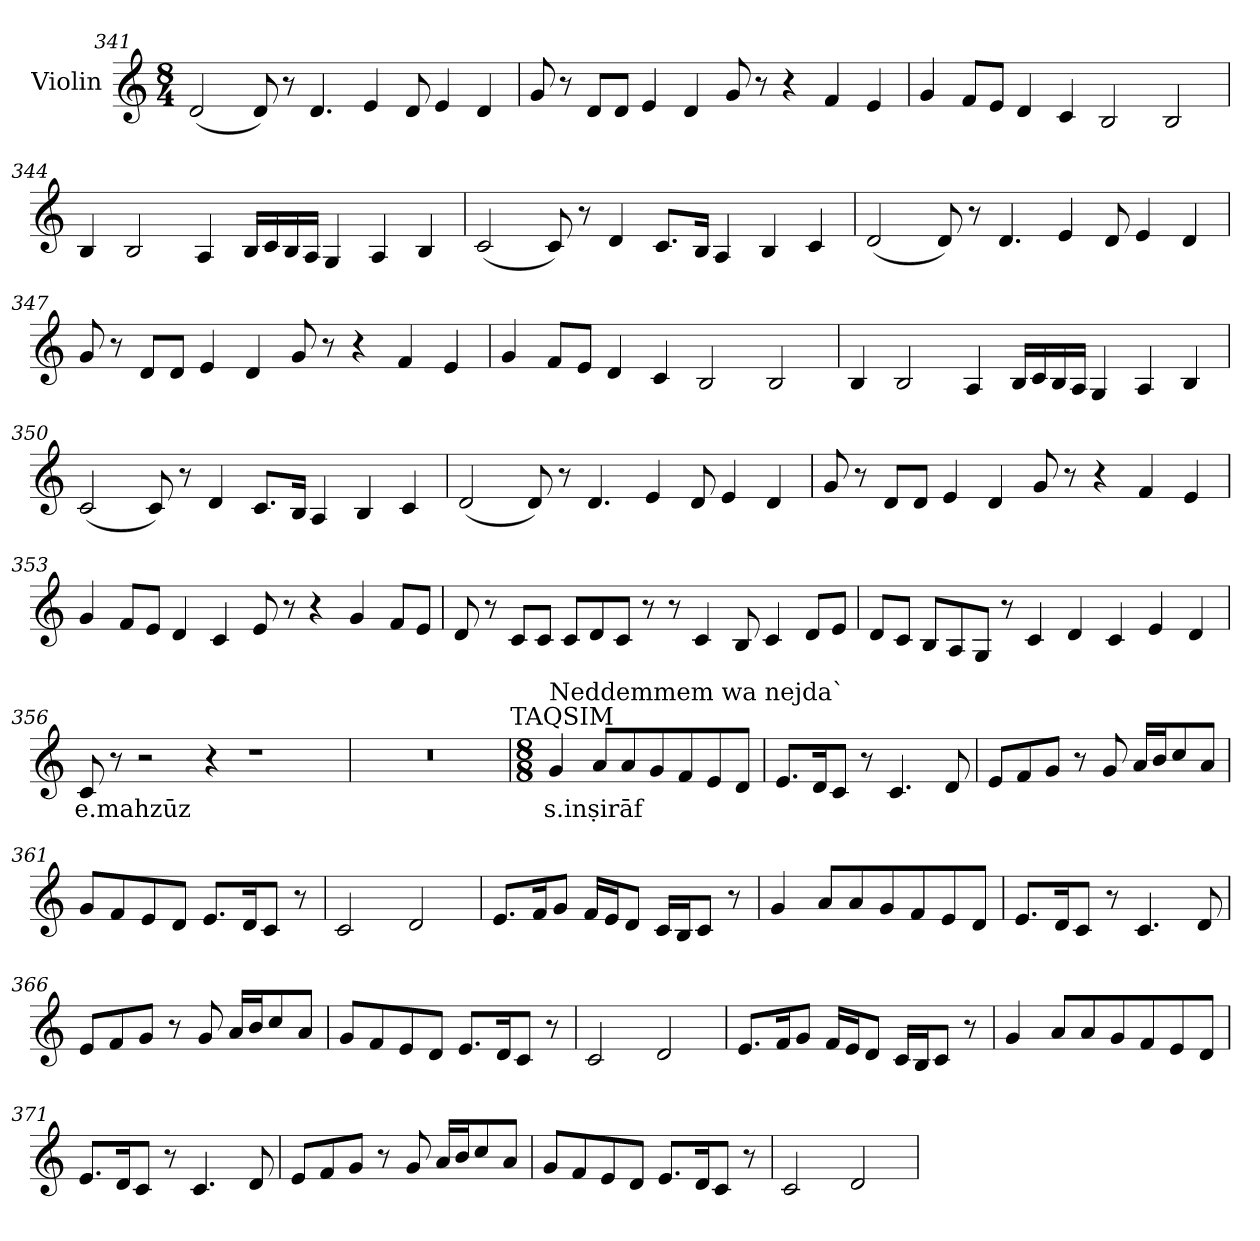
**kern	**text
*part1	*part1
*staff1	*staff1
*I"Violin	*
*clefG2	*
*k[]	*
*M8/4	*
=341	=341
(<2d/	.
8d/)	.
8r	.
4.d/	.
4e/	.
8d/	.
4e/	.
4d/	.
=342	=342
8g/	.
8r	.
8d/L	.
8d/J	.
4e/	.
4d/	.
8g/	.
8r	.
4r	.
4f/	.
4e/	.
!!LO:LB:g=z
=343	=343
4g/	.
8f/L	.
8e/J	.
4d/	.
4c/	.
2B/	.
2B/	.
=344	=344
4B/	.
2B/	.
4A/	.
16B/LL	.
16c/	.
16B/	.
16A/JJ	.
4G/	.
4A/	.
4B/	.
=345	=345
(<2c/	.
8c/)	.
8r	.
4d/	.
8.c/L	.
16B/Jk	.
4A/	.
4B/	.
4c/	.
!!LO:LB:g=z
=346	=346
(<2d/	.
8d/)	.
8r	.
4.d/	.
4e/	.
8d/	.
4e/	.
4d/	.
=347	=347
8g/	.
8r	.
8d/L	.
8d/J	.
4e/	.
4d/	.
8g/	.
8r	.
4r	.
4f/	.
4e/	.
=348	=348
4g/	.
8f/L	.
8e/J	.
4d/	.
4c/	.
2B/	.
2B/	.
!!LO:LB:g=z
=349	=349
4B/	.
2B/	.
4A/	.
16B/LL	.
16c/	.
16B/	.
16A/JJ	.
4G/	.
4A/	.
4B/	.
=350	=350
(<2c/	.
8c/)	.
8r	.
4d/	.
8.c/L	.
16B/Jk	.
4A/	.
4B/	.
4c/	.
!!LO:LB:g=z
=351	=351
(<2d/	.
8d/)	.
8r	.
4.d/	.
4e/	.
8d/	.
4e/	.
4d/	.
=352	=352
8g/	.
8r	.
8d/L	.
8d/J	.
4e/	.
4d/	.
8g/	.
8r	.
4r	.
4f/	.
4e/	.
!!LO:LB:g=z
=353	=353
4g/	.
8f/L	.
8e/J	.
4d/	.
4c/	.
8e/	.
8r	.
4r	.
4g/	.
8f/L	.
8e/J	.
=354	=354
8d/	.
8r	.
8c/L	.
8c/J	.
8c/L	.
8d/	.
8c/J	.
8r	.
8r	.
4c/	.
8B/	.
4c/	.
8d/L	.
8e/J	.
!!LO:LB:g=z
=355	=355
8d/L	.
8c/J	.
8B/L	.
8A/	.
8G/J	.
8r	.
4c/	.
4d/	.
4c/	.
4e/	.
4d/	.
=356	=356
!	!LO:LY:b
8c/	e.mahzūz
8r	.
2r	.
4r	.
1r	.
=357	=357
0r	.
!LO:TX:a:t=TAQSIM	!
=358	=358
*M8/8	*
*MM40	*
!LO:TX:a:t=Neddemmem wa nejda`	!
!	!LO:LY:b
4g/	s.inṣirāf
8a/L	.
8a/	.
8g/	.
8f/	.
8e/	.
8d/J	.
!!LO:PB:g=z
=359	=359
8.e/L	.
16d/K	.
8c/J	.
8r	.
4.c/	.
8d/	.
=360	=360
8e/L	.
8f/	.
8g/J	.
8r	.
8g/	.
16a/LL	.
16b/J	.
8cc/	.
8a/J	.
=361	=361
8g/L	.
8f/	.
8e/	.
8d/J	.
8.e/L	.
16d/K	.
8c/J	.
8r	.
=362	=362
2c/	.
2d/	.
!!LO:LB:g=z
=363	=363
8.e/L	.
16f/K	.
8g/J	.
16f/LL	.
16e/J	.
8d/J	.
16c/LL	.
16B/J	.
8c/J	.
8r	.
=364	=364
4g/	.
8a/L	.
8a/	.
8g/	.
8f/	.
8e/	.
8d/J	.
=365	=365
8.e/L	.
16d/K	.
8c/J	.
8r	.
4.c/	.
8d/	.
=366	=366
8e/L	.
8f/	.
8g/J	.
8r	.
8g/	.
16a/LL	.
16b/J	.
8cc/	.
8a/J	.
!!LO:LB:g=z
=367	=367
8g/L	.
8f/	.
8e/	.
8d/J	.
8.e/L	.
16d/K	.
8c/J	.
8r	.
=368	=368
2c/	.
2d/	.
=369	=369
8.e/L	.
16f/K	.
8g/J	.
16f/LL	.
16e/J	.
8d/J	.
16c/LL	.
16B/J	.
8c/J	.
8r	.
=370	=370
4g/	.
8a/L	.
8a/	.
8g/	.
8f/	.
8e/	.
8d/J	.
!!LO:LB:g=z
=371	=371
8.e/L	.
16d/K	.
8c/J	.
8r	.
4.c/	.
8d/	.
=372	=372
8e/L	.
8f/	.
8g/J	.
8r	.
8g/	.
16a/LL	.
16b/J	.
8cc/	.
8a/J	.
=373	=373
8g/L	.
8f/	.
8e/	.
8d/J	.
8.e/L	.
16d/K	.
8c/J	.
8r	.
=374	=374
2c/	.
2d/	.
=	=
*-	*-
